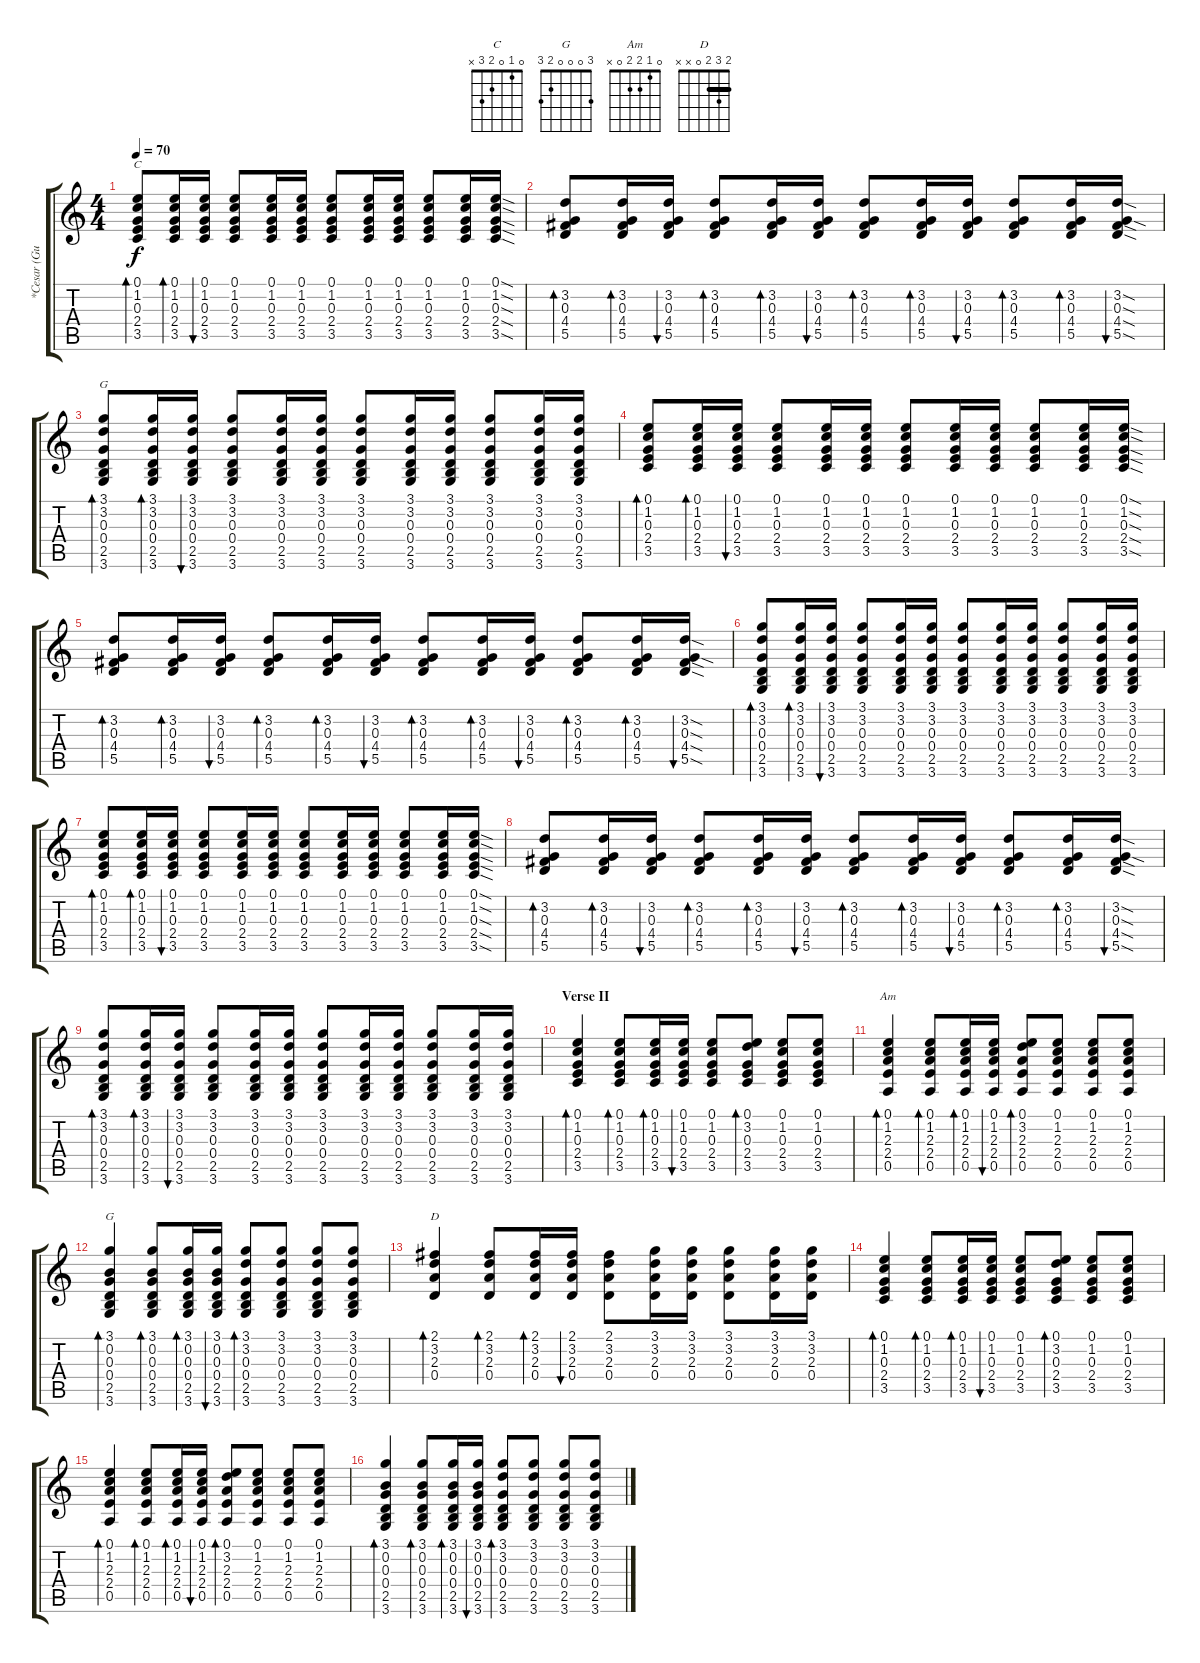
\track ("*Cesar (Guitar I)" "*Cesar (Gu") {instrument electricguitarjazz}
\staff {score tabs}
\tuning (E4 B3 G3 D3 A2 E2) {hide}
\chord ("C" 0 1 0 2 3 x)
\chord ("G" x x x x 2 3)
\chord ("Am" 0 1 2 2 0 x)
\chord ("G" 3 0 0 0 2 3)
\chord ("D" 2 3 2 0 x x) {barre 2}
\ts (4 4)
\tempo 70
\clef g2
\ks c
(0.1 1.2 0.3 2.4 3.5).8{bd 60 ch "C" dy f} (0.1 1.2 0.3 2.4 3.5).16{bd 30} (0.1 1.2 0.3 2.4 3.5).16{bu 30} (0.1 1.2 0.3 2.4 3.5).8 (0.1 1.2 0.3 2.4 3.5).16 (0.1 1.2 0.3 2.4 3.5).16 (0.1 1.2 0.3 2.4 3.5).8 (0.1 1.2 0.3 2.4 3.5).16 (0.1 1.2 0.3 2.4 3.5).16 (0.1 1.2 0.3 2.4 3.5).8 (0.1 1.2 0.3 2.4 3.5).16 (0.1{sod} 1.2{sod} 0.3{sod} 2.4{sod} 3.5{sod}).16 |
(3.2 0.3 4.4 5.5).8{bd 30} (3.2 0.3 4.4 5.5).16{bd 30} (3.2 0.3 4.4 5.5).16{bu 30} (3.2 0.3 4.4 5.5).8{bd 30} (3.2 0.3 4.4 5.5).16{bd 30} (3.2 0.3 4.4 5.5).16{bu 30} (3.2 0.3 4.4 5.5).8{bd 30} (3.2 0.3 4.4 5.5).16{bd 30} (3.2 0.3 4.4 5.5).16{bu 30} (3.2 0.3 4.4 5.5).8{bd 30} (3.2 0.3 4.4 5.5).16{bd 30} (3.2{sod} 0.3{sod} 4.4{sod} 5.5{sod}).16{bu 30} |
(3.1 3.2 0.3 0.4 2.5 3.6).8{bd 60 ch "G"} (3.1 3.2 0.3 0.4 2.5 3.6).16{bd 30} (3.1 3.2 0.3 0.4 2.5 3.6).16{bu 30} (3.1 3.2 0.3 0.4 2.5 3.6).8 (3.1 3.2 0.3 0.4 2.5 3.6).16 (3.1 3.2 0.3 0.4 2.5 3.6).16 (3.1 3.2 0.3 0.4 2.5 3.6).8 (3.1 3.2 0.3 0.4 2.5 3.6).16 (3.1 3.2 0.3 0.4 2.5 3.6).16 (3.1 3.2 0.3 0.4 2.5 3.6).8 (3.1 3.2 0.3 0.4 2.5 3.6).16 (3.1 3.2 0.3 0.4 2.5 3.6).16 |
(0.1 1.2 0.3 2.4 3.5).8{bd 60} (0.1 1.2 0.3 2.4 3.5).16{bd 30} (0.1 1.2 0.3 2.4 3.5).16{bu 30} (0.1 1.2 0.3 2.4 3.5).8 (0.1 1.2 0.3 2.4 3.5).16 (0.1 1.2 0.3 2.4 3.5).16 (0.1 1.2 0.3 2.4 3.5).8 (0.1 1.2 0.3 2.4 3.5).16 (0.1 1.2 0.3 2.4 3.5).16 (0.1 1.2 0.3 2.4 3.5).8 (0.1 1.2 0.3 2.4 3.5).16 (0.1{sod} 1.2{sod} 0.3{sod} 2.4{sod} 3.5{sod}).16 |
(3.2 0.3 4.4 5.5).8{bd 30} (3.2 0.3 4.4 5.5).16{bd 30} (3.2 0.3 4.4 5.5).16{bu 30} (3.2 0.3 4.4 5.5).8{bd 30} (3.2 0.3 4.4 5.5).16{bd 30} (3.2 0.3 4.4 5.5).16{bu 30} (3.2 0.3 4.4 5.5).8{bd 30} (3.2 0.3 4.4 5.5).16{bd 30} (3.2 0.3 4.4 5.5).16{bu 30} (3.2 0.3 4.4 5.5).8{bd 30} (3.2 0.3 4.4 5.5).16{bd 30} (3.2{sod} 0.3{sod} 4.4{sod} 5.5{sod}).16{bu 30} |
(3.1 3.2 0.3 0.4 2.5 3.6).8{bd 60} (3.1 3.2 0.3 0.4 2.5 3.6).16{bd 30} (3.1 3.2 0.3 0.4 2.5 3.6).16{bu 30} (3.1 3.2 0.3 0.4 2.5 3.6).8 (3.1 3.2 0.3 0.4 2.5 3.6).16 (3.1 3.2 0.3 0.4 2.5 3.6).16 (3.1 3.2 0.3 0.4 2.5 3.6).8 (3.1 3.2 0.3 0.4 2.5 3.6).16 (3.1 3.2 0.3 0.4 2.5 3.6).16 (3.1 3.2 0.3 0.4 2.5 3.6).8 (3.1 3.2 0.3 0.4 2.5 3.6).16 (3.1 3.2 0.3 0.4 2.5 3.6).16 |
(0.1 1.2 0.3 2.4 3.5).8{bd 60} (0.1 1.2 0.3 2.4 3.5).16{bd 30} (0.1 1.2 0.3 2.4 3.5).16{bu 30} (0.1 1.2 0.3 2.4 3.5).8 (0.1 1.2 0.3 2.4 3.5).16 (0.1 1.2 0.3 2.4 3.5).16 (0.1 1.2 0.3 2.4 3.5).8 (0.1 1.2 0.3 2.4 3.5).16 (0.1 1.2 0.3 2.4 3.5).16 (0.1 1.2 0.3 2.4 3.5).8 (0.1 1.2 0.3 2.4 3.5).16 (0.1{sod} 1.2{sod} 0.3{sod} 2.4{sod} 3.5{sod}).16 |
(3.2 0.3 4.4 5.5).8{bd 30} (3.2 0.3 4.4 5.5).16{bd 30} (3.2 0.3 4.4 5.5).16{bu 30} (3.2 0.3 4.4 5.5).8{bd 30} (3.2 0.3 4.4 5.5).16{bd 30} (3.2 0.3 4.4 5.5).16{bu 30} (3.2 0.3 4.4 5.5).8{bd 30} (3.2 0.3 4.4 5.5).16{bd 30} (3.2 0.3 4.4 5.5).16{bu 30} (3.2 0.3 4.4 5.5).8{bd 30} (3.2 0.3 4.4 5.5).16{bd 30} (3.2{sod} 0.3{sod} 4.4{sod} 5.5{sod}).16{bu 30} |
(3.1 3.2 0.3 0.4 2.5 3.6).8{bd 60} (3.1 3.2 0.3 0.4 2.5 3.6).16{bd 30} (3.1 3.2 0.3 0.4 2.5 3.6).16{bu 30} (3.1 3.2 0.3 0.4 2.5 3.6).8 (3.1 3.2 0.3 0.4 2.5 3.6).16 (3.1 3.2 0.3 0.4 2.5 3.6).16 (3.1 3.2 0.3 0.4 2.5 3.6).8 (3.1 3.2 0.3 0.4 2.5 3.6).16 (3.1 3.2 0.3 0.4 2.5 3.6).16 (3.1 3.2 0.3 0.4 2.5 3.6).8 (3.1 3.2 0.3 0.4 2.5 3.6).16 (3.1 3.2 0.3 0.4 2.5 3.6).16 |
\section ("" "Verse II")
(0.1 1.2 0.3 2.4 3.5).4{bd 120 instrument electricguitarjazz} (0.1 1.2 0.3 2.4 3.5).8{bd 60} (0.1 1.2 0.3 2.4 3.5).16{bd 30} (0.1 1.2 0.3 2.4 3.5).16{bu 30} (0.1 1.2 0.3 2.4 3.5).8 (0.1 3.2 0.3 2.4 3.5).8{bd 60} (0.1 1.2 0.3 2.4 3.5).8 (0.1 1.2 0.3 2.4 3.5).8 |
(0.1 1.2 2.3 2.4 0.5).4{bd 120 ch "Am"} (0.1 1.2 2.3 2.4 0.5).8{bd 60} (0.1 1.2 2.3 2.4 0.5).16{bd 30} (0.1 1.2 2.3 2.4 0.5).16{bu 30} (0.1 3.2 2.3 2.4 0.5).8{bd 60} (0.1 1.2 2.3 2.4 0.5).8 (0.1 1.2 2.3 2.4 0.5).8 (0.1 1.2 2.3 2.4 0.5).8 |
(3.1 0.2 0.3 0.4 2.5 3.6).4{bd 60 ch "G"} (3.1 0.2 0.3 0.4 2.5 3.6).8{bd 60} (3.1 0.2 0.3 0.4 2.5 3.6).16{bd 30} (3.1 0.2 0.3 0.4 2.5 3.6).16{bu 30} (3.1 3.2 0.3 0.4 2.5 3.6).8{bd 60} (3.1 3.2 0.3 0.4 2.5 3.6).8 (3.1 3.2 0.3 0.4 2.5 3.6).8 (3.1 3.2 0.3 0.4 2.5 3.6).8 |
(2.1 3.2 2.3 0.4).4{bd 60 ch "D"} (2.1 3.2 2.3 0.4).8{bd 60} (2.1 3.2 2.3 0.4).16{bd 60} (2.1 3.2 2.3 0.4).16{bu 60} (2.1 3.2 2.3 0.4).8 (3.1 3.2 2.3 0.4).16 (3.1 3.2 2.3 0.4).16 (3.1 3.2 2.3 0.4).8 (3.1 3.2 2.3 0.4).16 (3.1 3.2 2.3 0.4).16 |
(0.1 1.2 0.3 2.4 3.5).4{bd 120 instrument electricguitarjazz} (0.1 1.2 0.3 2.4 3.5).8{bd 60} (0.1 1.2 0.3 2.4 3.5).16{bd 30} (0.1 1.2 0.3 2.4 3.5).16{bu 30} (0.1 1.2 0.3 2.4 3.5).8 (0.1 3.2 0.3 2.4 3.5).8{bd 60} (0.1 1.2 0.3 2.4 3.5).8 (0.1 1.2 0.3 2.4 3.5).8 |
(0.1 1.2 2.3 2.4 0.5).4{bd 120} (0.1 1.2 2.3 2.4 0.5).8{bd 60} (0.1 1.2 2.3 2.4 0.5).16{bd 30} (0.1 1.2 2.3 2.4 0.5).16{bu 30} (0.1 3.2 2.3 2.4 0.5).8{bd 60} (0.1 1.2 2.3 2.4 0.5).8 (0.1 1.2 2.3 2.4 0.5).8 (0.1 1.2 2.3 2.4 0.5).8 |
(3.1 0.2 0.3 0.4 2.5 3.6).4{bd 60} (3.1 0.2 0.3 0.4 2.5 3.6).8{bd 60} (3.1 0.2 0.3 0.4 2.5 3.6).16{bd 30} (3.1 0.2 0.3 0.4 2.5 3.6).16{bu 30} (3.1 3.2 0.3 0.4 2.5 3.6).8{bd 60} (3.1 3.2 0.3 0.4 2.5 3.6).8 (3.1 3.2 0.3 0.4 2.5 3.6).8 (3.1 3.2 0.3 0.4 2.5 3.6).8
